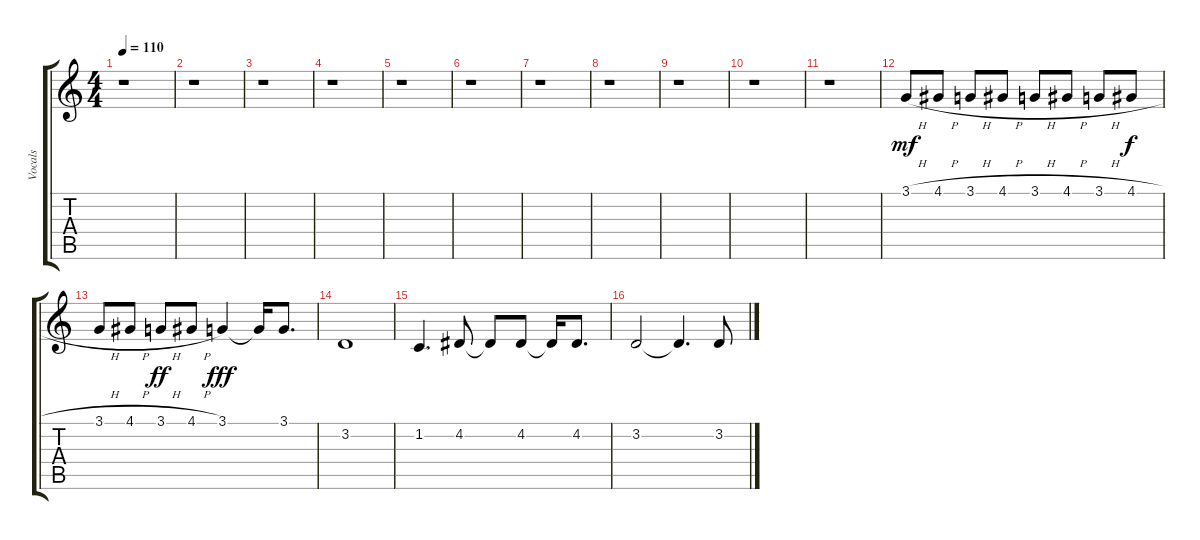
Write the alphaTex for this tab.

\track ("Vocals" "Vocals") {instrument lead2sawtooth}
\staff {score tabs}
\tuning (E4 B3 G3 D3 A2 E2) {hide}
\ts (4 4)
\tempo 110
\clef g2
\ks c
r.1{dy fff} |
r.1 |
r.1 |
r.1 |
r.1 |
r.1 |
r.1 |
r.1 |
r.1 |
r.1 |
r.1 |
3.1{h}.8{dy mf} 4.1{h}.8 3.1{h}.8 4.1{h}.8 3.1{h}.8 4.1{h}.8 3.1{h}.8 4.1{h}.8{dy f} |
3.1{h}.8 4.1{h}.8 3.1{h}.8{dy ff} 4.1{h}.8 3.1.4{dy fff} 3.1{t}.16 3.1.8{d} |
3.2.1 |
1.2.4{d} 4.2.8 4.2{t}.8 4.2.8 4.2{t}.16 4.2.8{d} |
3.2.2 3.2{t}.4{d} 3.2.8
